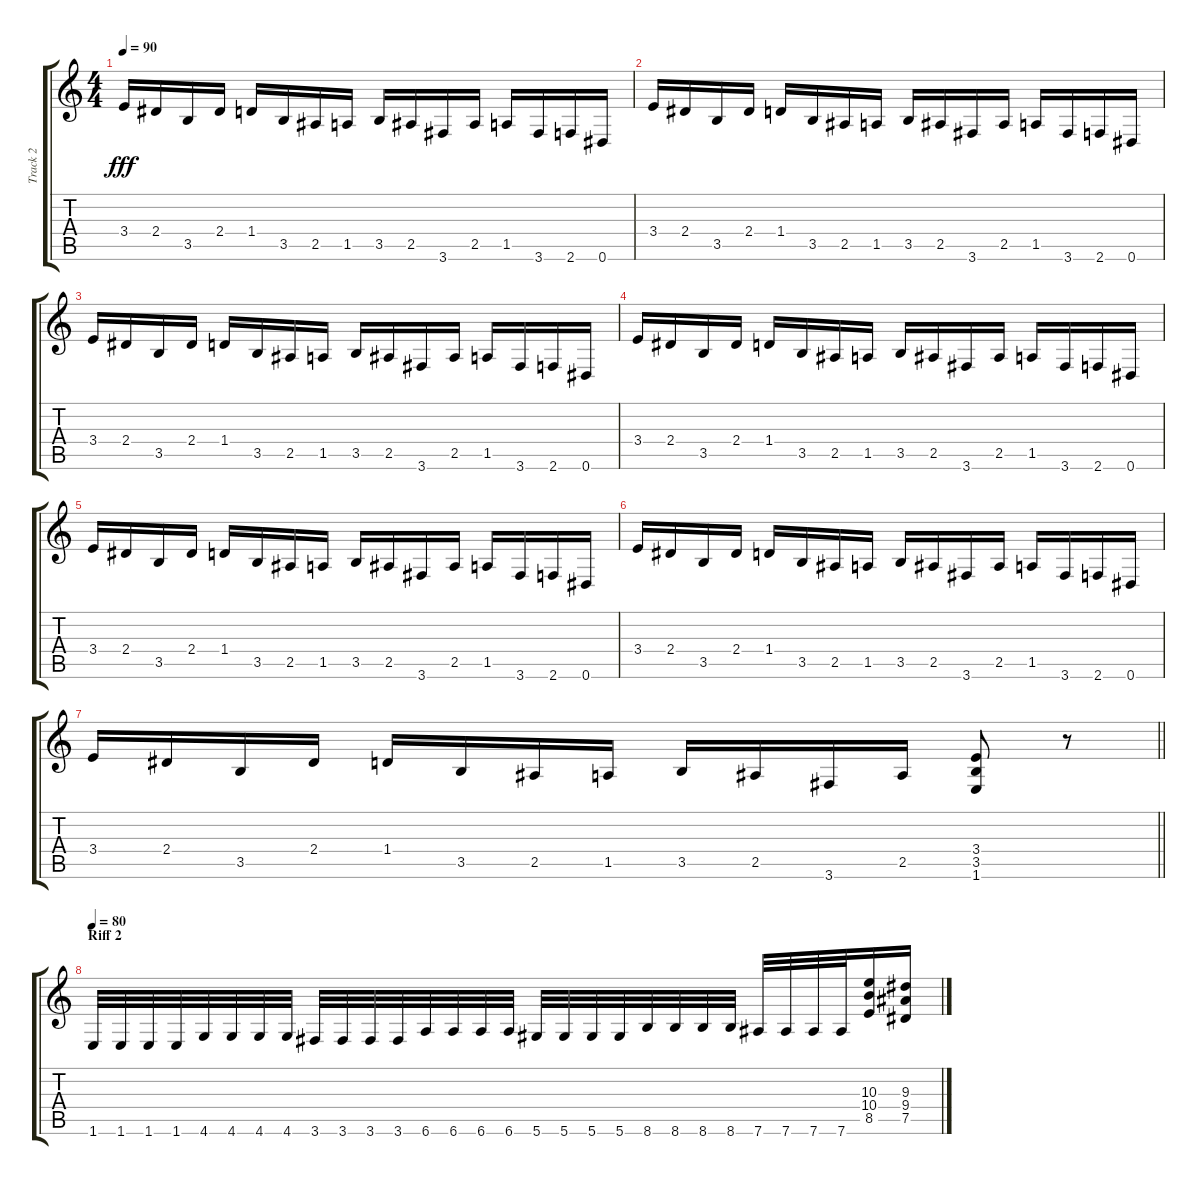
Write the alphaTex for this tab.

\track ("Track 2" "Track 2") {instrument distortionguitar}
\staff {score tabs}
\tuning (Eb4 Bb3 Gb3 Db3 Ab2 Eb2) {hide}
\ts (4 4)
\tempo 90
\clef g2
\ks c
3.4.16{dy fff} 2.4.16 3.5.16 2.4.16 1.4.16 3.5.16 2.5.16 1.5.16 3.5.16 2.5.16 3.6.16 2.5.16 1.5.16 3.6.16 2.6.16 0.6.16 |
3.4.16 2.4.16 3.5.16 2.4.16 1.4.16 3.5.16 2.5.16 1.5.16 3.5.16 2.5.16 3.6.16 2.5.16 1.5.16 3.6.16 2.6.16 0.6.16 |
3.4.16 2.4.16 3.5.16 2.4.16 1.4.16 3.5.16 2.5.16 1.5.16 3.5.16 2.5.16 3.6.16 2.5.16 1.5.16 3.6.16 2.6.16 0.6.16 |
3.4.16 2.4.16 3.5.16 2.4.16 1.4.16 3.5.16 2.5.16 1.5.16 3.5.16 2.5.16 3.6.16 2.5.16 1.5.16 3.6.16 2.6.16 0.6.16 |
3.4.16 2.4.16 3.5.16 2.4.16 1.4.16 3.5.16 2.5.16 1.5.16 3.5.16 2.5.16 3.6.16 2.5.16 1.5.16 3.6.16 2.6.16 0.6.16 |
3.4.16 2.4.16 3.5.16 2.4.16 1.4.16 3.5.16 2.5.16 1.5.16 3.5.16 2.5.16 3.6.16 2.5.16 1.5.16 3.6.16 2.6.16 0.6.16 |
\barLineRight lightlight
3.4.16 2.4.16 3.5.16 2.4.16 1.4.16 3.5.16 2.5.16 1.5.16 3.5.16 2.5.16 3.6.16 2.5.16 (3.4 3.5 1.6).8 r.8 |
\section ("" "Riff 2")
\tempo 80
1.6.32 1.6.32 1.6.32 1.6.32 4.6.32 4.6.32 4.6.32 4.6.32 3.6.32 3.6.32 3.6.32 3.6.32 6.6.32 6.6.32 6.6.32 6.6.32 5.6.32 5.6.32 5.6.32 5.6.32 8.6.32 8.6.32 8.6.32 8.6.32 7.6.32 7.6.32 7.6.32 7.6.32 (10.3 10.4 8.5).16 (9.3 9.4 7.5).16
